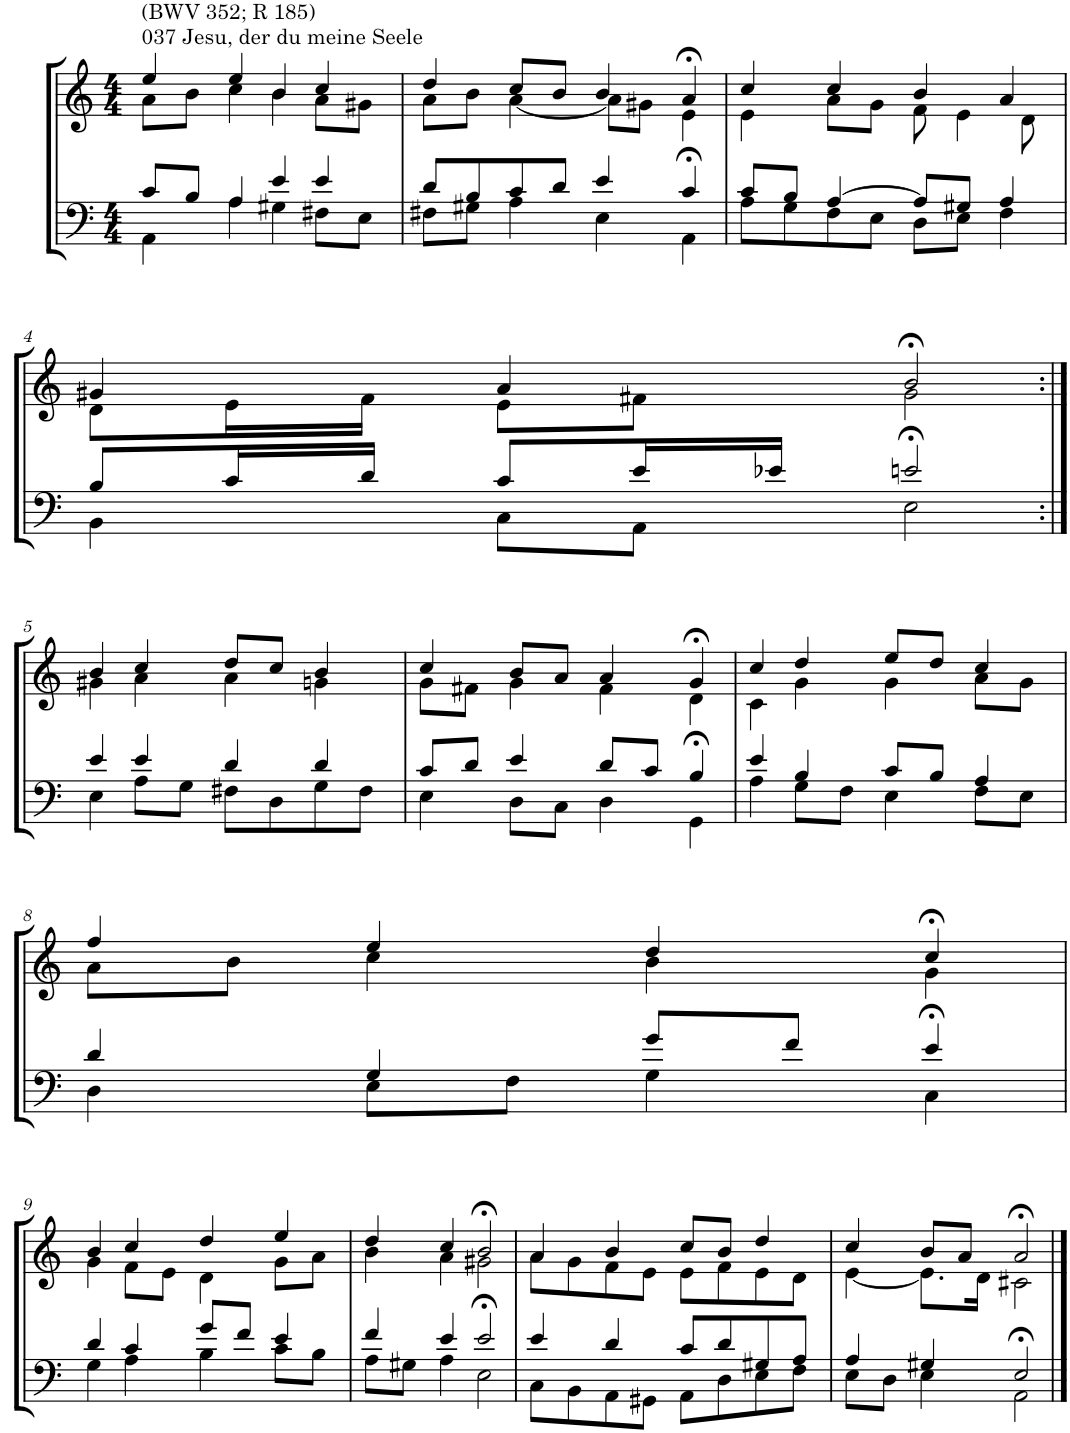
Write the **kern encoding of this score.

**kern	**kern
*part2	*part1
*staff2	*staff1
*I"Tenor/Baß	*I"Sopran/Alt
*clefF4	*clefG2
*k[]	*k[]
*M4/4	*M4/4
=1	=1
*^	*^
!	!	!LO:TX:a:t=037 Jesu, der du meine Seele	!
!	!	!LO:TX:a:t=(BWV 352; R 185)	!
8c/L	4AA\	4ee/	8a\L
8B/J	.	.	8b\J
4A/	4A\	4ee/	4cc\
4e/	4G#X\	4b/	4b\
4e/	8F#X\L	4cc/	8a\L
.	8E\J	.	8g#X\J
=2	=2	=2	=2
8d/L	8F#X\L	4dd/	8a\L
8B/	8G#X\J	.	8b\J
8c/	4A\	8cc/L	[4a\
8d/J	.	8b/J	.
4e/	4E\	4b/	8a\L]
.	.	.	8g#X\J
4c/	4AA>\	4a>/	4e\
=3	=3	=3	=3
8c/L	8A\L	4cc/	4e\
8B/J	8G\	.	.
[4A/	8F\	4cc/	8a\L
.	8E\J	.	8g\J
8A/L]	8D\L	4b/	8f\
8G#X/J	8E\J	.	4e\
4A/	4F\	4a/	.
.	.	.	8d\
!!LO:LB:g=z	!!
=4	=4	=4	=4
8B/L	4BB\	4g#X/	8d\L
16c/L	.	.	16e\L
16d/JJ	.	.	16f\JJ
8c/L	8C\L	4a/	8e\L
16e/L	8AA\J	.	8f#X\J
16e-X/JJ	.	.	.
2en/	2E>\	2b>/	2g#\
!!LO:LB:g=z	!!
=5:|!	=5:|!	=5:|!	=5:|!
4e/	4E\	4b/	4g#X\
4e/	8A\L	4cc/	4a\
.	8G\J	.	.
4d/	8F#X\L	8dd/L	4a\
.	8D\	8cc/J	.
4d/	8G\	4b/	4gn\
.	8F#\J	.	.
=6	=6	=6	=6
8c/L	4E\	4cc/	8g\L
8d/J	.	.	8f#X\J
4e/	8D\L	8b/L	4g\
.	8C\J	8a/J	.
8d/L	4D\	4a/	4f#\
8c/J	.	.	.
4B/	4GG>\	4g>/	4d\
=7	=7	=7	=7
4e/	4A\	4cc/	4c\
4B/	8G\L	4dd/	4g\
.	8F\J	.	.
8c/L	4E\	8ee/L	4g\
8B/J	.	8dd/J	.
4A/	8F\L	4cc/	8a\L
.	8E\J	.	8g\J
!!LO:LB:g=z	!!
=8	=8	=8	=8
4d/	4D\	4ff/	8a\L
.	.	.	8b\J
4G/	8E\L	4ee/	4cc\
.	8F\J	.	.
8g/L	4G\	4dd/	4b\
8f/J	.	.	.
4e/	4C>\	4cc>/	4g\
!!LO:LB:g=z	!!
=9	=9	=9	=9
4d/	4G\	4b/	4g\
4c/	4A\	4cc/	8f\L
.	.	.	8e\J
8g/L	4B\	4dd/	4d\
8f/J	.	.	.
4e/	8c\L	4ee/	8g\L
.	8B\J	.	8a\J
=10	=10	=10	=10
4f/	8A\L	4dd/	4b\
.	8G#X\J	.	.
4e/	4A\	4cc/	4a\
2e/	2E>\	2b>/	2g#X\
=11	=11	=11	=11
4e/	8C\L	4a/	8a\L
.	8BB\	.	8g\
4d/	8AA\	4b/	8f\
.	8GG#X\J	.	8e\J
8c/L	8AA\L	8cc/L	8e\L
8d/	8D\	8b/J	8f\
8G#X/	8E\	4dd/	8e\
8A/J	8F\J	.	8d\J
=12	=12	=12	=12
4A/	8E\L	4cc/	[4e\
.	8D\J	.	.
4G#X/	4E\	8b/L	8.e\L]
.	.	8a/J	.
.	.	.	16d\Jk
2E/	2AA>\	2a>/	2c#X\
*v	*v	*	*
*	*v	*v
==	==
*-	*-
